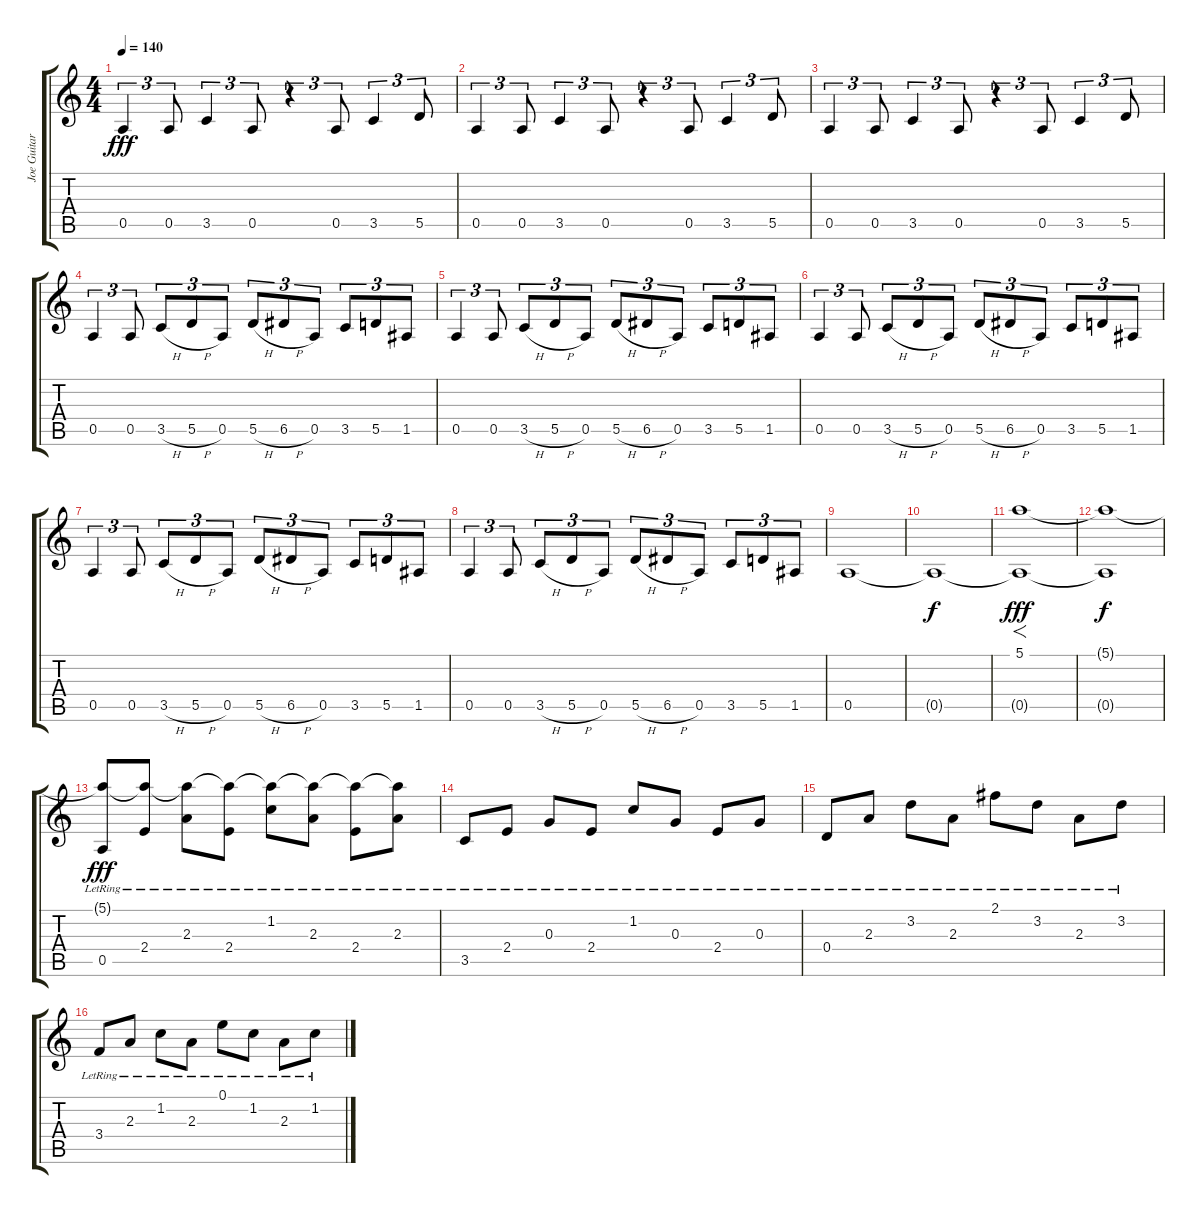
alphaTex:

\track ("Joe Guitar" "Joe Guitar") {instrument overdrivenguitar}
\staff {score tabs}
\tuning (E4 B3 G3 D3 A2 E2) {hide}
\ts (4 4)
\tempo 140
\clef g2
\ks c
0.5.4{tu (3 2) dy fff} 0.5.8{tu (3 2)} 3.5.4{tu (3 2)} 0.5.8{tu (3 2)} r.4{tu (3 2)} 0.5.8{tu (3 2)} 3.5.4{tu (3 2)} 5.5.8{tu (3 2)} |
0.5.4{tu (3 2)} 0.5.8{tu (3 2)} 3.5.4{tu (3 2)} 0.5.8{tu (3 2)} r.4{tu (3 2)} 0.5.8{tu (3 2)} 3.5.4{tu (3 2)} 5.5.8{tu (3 2)} |
0.5.4{tu (3 2)} 0.5.8{tu (3 2)} 3.5.4{tu (3 2)} 0.5.8{tu (3 2)} r.4{tu (3 2)} 0.5.8{tu (3 2)} 3.5.4{tu (3 2)} 5.5.8{tu (3 2)} |
0.5.4{tu (3 2)} 0.5.8{tu (3 2)} 3.5{h}.8{tu (3 2)} 5.5{h}.8{tu (3 2)} 0.5.8{tu (3 2)} 5.5{h}.8{tu (3 2)} 6.5{h}.8{tu (3 2)} 0.5.8{tu (3 2)} 3.5.8{tu (3 2)} 5.5.8{tu (3 2)} 1.5.8{tu (3 2)} |
0.5.4{tu (3 2)} 0.5.8{tu (3 2)} 3.5{h}.8{tu (3 2)} 5.5{h}.8{tu (3 2)} 0.5.8{tu (3 2)} 5.5{h}.8{tu (3 2)} 6.5{h}.8{tu (3 2)} 0.5.8{tu (3 2)} 3.5.8{tu (3 2)} 5.5.8{tu (3 2)} 1.5.8{tu (3 2)} |
0.5.4{tu (3 2)} 0.5.8{tu (3 2)} 3.5{h}.8{tu (3 2)} 5.5{h}.8{tu (3 2)} 0.5.8{tu (3 2)} 5.5{h}.8{tu (3 2)} 6.5{h}.8{tu (3 2)} 0.5.8{tu (3 2)} 3.5.8{tu (3 2)} 5.5.8{tu (3 2)} 1.5.8{tu (3 2)} |
0.5.4{tu (3 2)} 0.5.8{tu (3 2)} 3.5{h}.8{tu (3 2)} 5.5{h}.8{tu (3 2)} 0.5.8{tu (3 2)} 5.5{h}.8{tu (3 2)} 6.5{h}.8{tu (3 2)} 0.5.8{tu (3 2)} 3.5.8{tu (3 2)} 5.5.8{tu (3 2)} 1.5.8{tu (3 2)} |
0.5.4{tu (3 2)} 0.5.8{tu (3 2)} 3.5{h}.8{tu (3 2)} 5.5{h}.8{tu (3 2)} 0.5.8{tu (3 2)} 5.5{h}.8{tu (3 2)} 6.5{h}.8{tu (3 2)} 0.5.8{tu (3 2)} 3.5.8{tu (3 2)} 5.5.8{tu (3 2)} 1.5.8{tu (3 2)} |
0.5.1 |
0.5{t}.1{dy f} |
(5.1 0.5{t}).1{f dy fff} |
(5.1{t} 0.5{t}).1{dy f} |
(5.1{t} 0.5{lr}).8{dy fff instrument electricguitarclean} (5.1{t} 2.4{lr}).8 (5.1{t} 2.3{lr}).8 (5.1{t} 2.4{lr}).8 (5.1{t} 1.2{lr}).8 (5.1{t} 2.3{lr}).8 (5.1{t} 2.4{lr}).8 (5.1{t} 2.3{lr}).8 |
3.5{lr}.8 2.4{lr}.8 0.3{lr}.8 2.4{lr}.8 1.2{lr}.8 0.3{lr}.8 2.4{lr}.8 0.3{lr}.8 |
0.4{lr}.8 2.3{lr}.8 3.2{lr}.8 2.3{lr}.8 2.1{lr}.8 3.2{lr}.8 2.3{lr}.8 3.2{lr}.8 |
3.4{lr}.8 2.3{lr}.8 1.2{lr}.8 2.3{lr}.8 0.1{lr}.8 1.2{lr}.8 2.3{lr}.8 1.2{lr}.8
